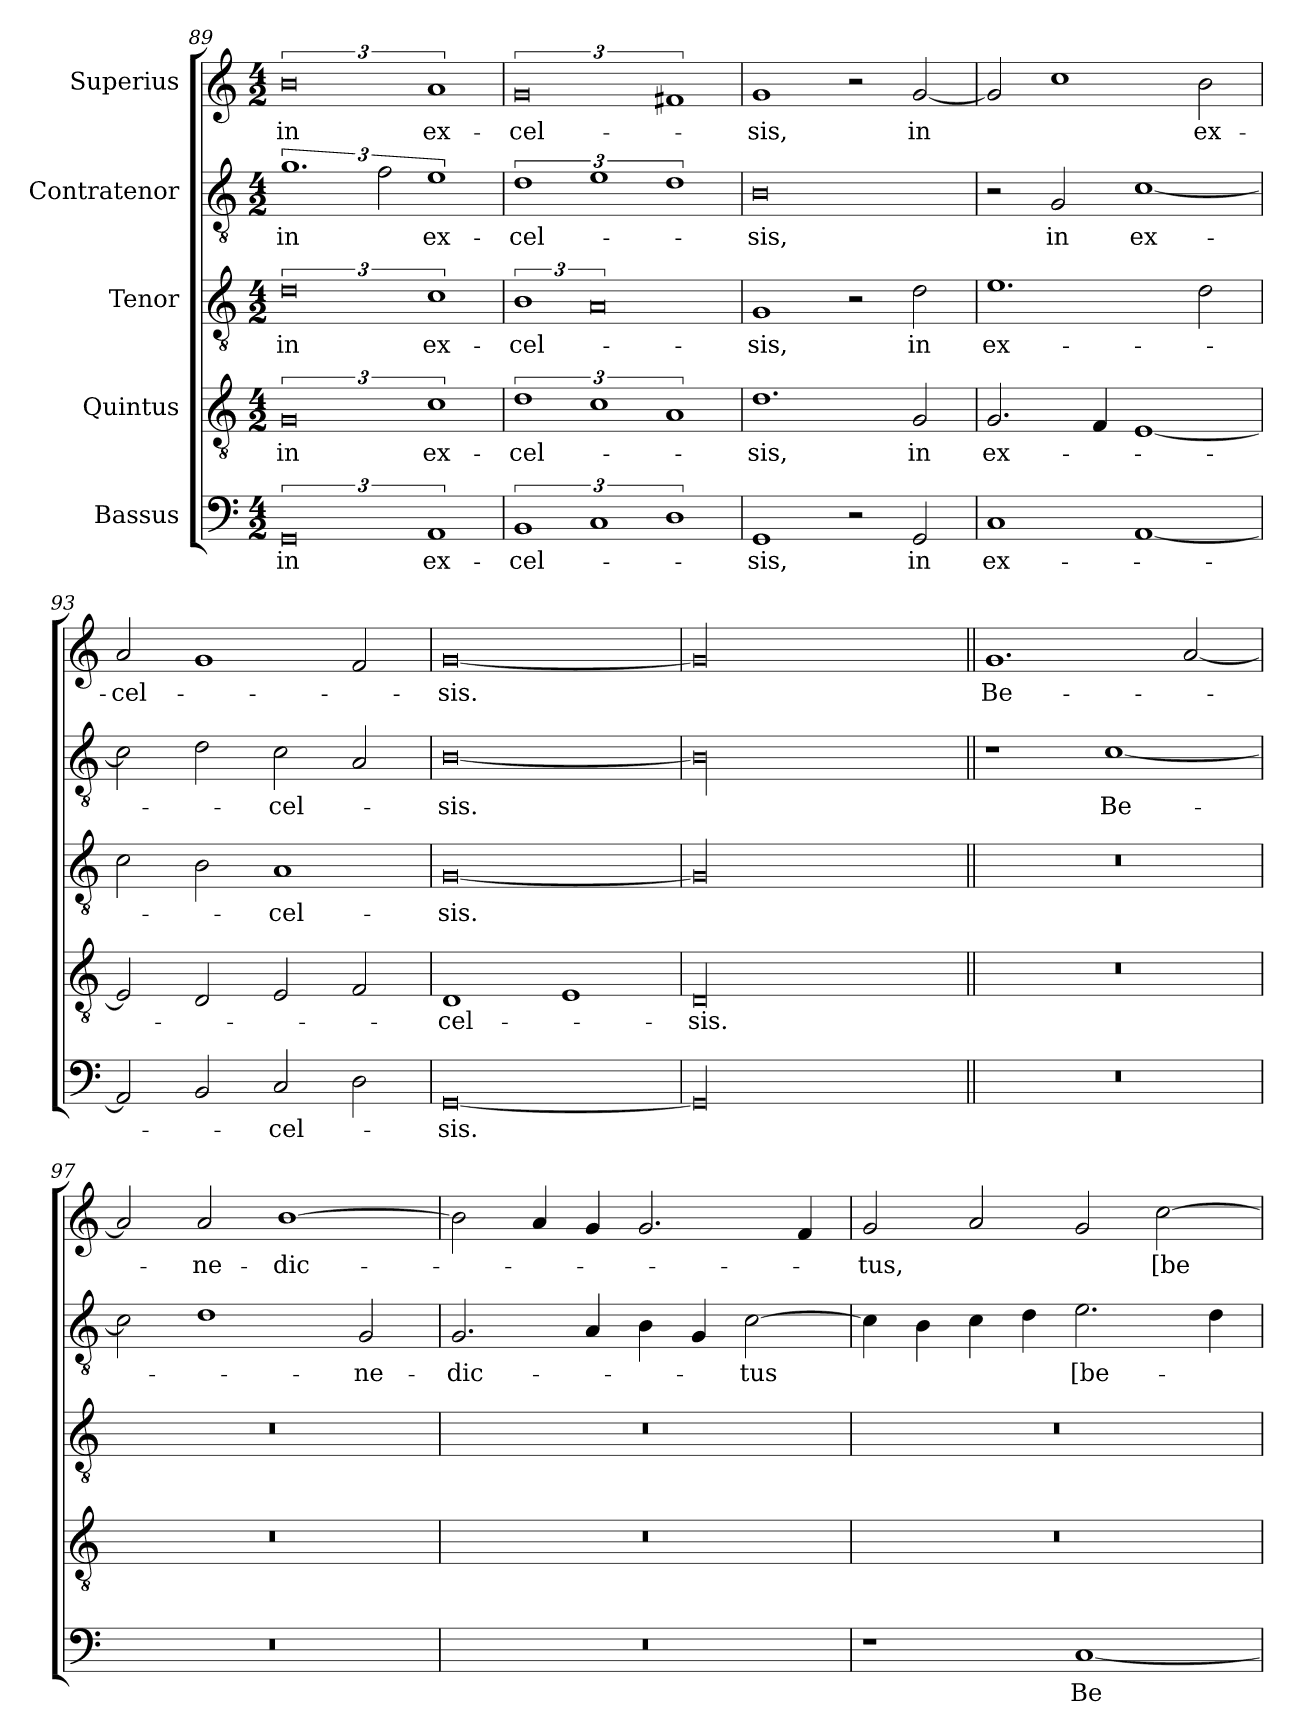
**kern	**text	**kern	**text	**kern	**text	**kern	**text	**kern	**text
*part5	*part5	*part4	*part4	*part3	*part3	*part2	*part2	*part1	*part1
*staff5	*staff5	*staff4	*staff4	*staff3	*staff3	*staff2	*staff2	*staff1	*staff1
*I"Bassus	*	*I"Quintus	*	*I"Tenor	*	*I"Contratenor	*	*I"Superius	*
*clefF4	*	*clefGv2	*	*clefGv2	*	*clefGv2	*	*clefG2	*
*k[]	*	*k[]	*	*k[]	*	*k[]	*	*k[]	*
*M4/2	*	*M4/2	*	*M4/2	*	*M4/2	*	*M4/2	*
=89	=89	=89	=89	=89	=89	=89	=89	=89	=89
3%4GG/	in	3%4G/	in	3%4d\	in	3%2.g\	in	3%4b\	in
.	.	.	.	.	.	3f\	.	.	.
3%2AA/	ex-	3%2c\	ex-	3%2c\	ex-	3%2e\	ex-	3%2a/	ex-
=90	=90	=90	=90	=90	=90	=90	=90	=90	=90
3%2BB/	-cel-	3%2d\	-cel-	3%2B\	-cel-	3%2d\	-cel-	3%4g/	-cel-
3%2C/	.	3%2c\	.	3%4A/	.	3%2e\	.	.	.
3%2D\	.	3%2A/	.	.	.	3%2d\	.	3%2f#X/	.
=91	=91	=91	=91	=91	=91	=91	=91	=91	=91
1GG/	-sis,	1.d\	-sis,	1G/	-sis,	0B/	-sis,	1g/	-sis,
2r	.	.	.	2r	.	.	.	2r	.
2GG/	in	2G/	in	2d\	in	.	.	[2g/	in
=92	=92	=92	=92	=92	=92	=92	=92	=92	=92
1C/	ex-	2.G/	ex-	1.e/	ex-	2r	.	2g/]	.
.	.	.	.	.	.	2G/	in	1cc\	.
.	.	4F/	.	.	.	.	.	.	.
[1AA/	.	[1E/	.	.	.	[1c/	ex-	.	.
.	.	.	.	2d\	.	.	.	2b\	ex-
=93	=93	=93	=93	=93	=93	=93	=93	=93	=93
2AA/]	.	2E/]	.	2c\	.	2c\]	.	2a/	-cel-
2BB/	.	2D/	.	2B\	.	2d\	.	1g/	.
2C/	-cel-	2E/	.	1A/	-cel-	2c\	-cel-	.	.
2D\	.	2F/	.	.	.	2A/	.	2f/	.
=94	=94	=94	=94	=94	=94	=94	=94	=94	=94
[0GG/	-sis.	1D/	-cel-	[0G/	-sis.	[0B/	-sis.	[0g/	-sis.
.	.	1E/	.	.	.	.	.	.	.
=95	=95	=95	=95	=95	=95	=95	=95	=95	=95
00GG/]	.	00D/	-sis.	00G/]	.	00B\]	.	00g/]	.
=96||	=96||	=96||	=96||	=96||	=96||	=96||	=96||	=96||	=96||
0r	.	0r	.	0r	.	1r	.	1.g/	Be-
.	.	.	.	.	.	[1c/	Be-	.	.
.	.	.	.	.	.	.	.	[2a/	.
=97	=97	=97	=97	=97	=97	=97	=97	=97	=97
0r	.	0r	.	0r	.	2c\]	.	2a/]	.
.	.	.	.	.	.	1d/	.	2a/	-ne-
.	.	.	.	.	.	.	.	[1b\	-dic-
.	.	.	.	.	.	2G/	-ne-	.	.
=98	=98	=98	=98	=98	=98	=98	=98	=98	=98
0r	.	0r	.	0r	.	2.G/	-dic-	2b\]	.
.	.	.	.	.	.	.	.	4a/	.
.	.	.	.	.	.	4A/	.	4g/	.
.	.	.	.	.	.	4B\	.	2.g/	.
.	.	.	.	.	.	4G/	.	.	.
.	.	.	.	.	.	[2c\	-tus	.	.
.	.	.	.	.	.	.	.	4f/	.
=99	=99	=99	=99	=99	=99	=99	=99	=99	=99
1r	.	0r	.	0r	.	4c\]	.	2g/	-tus,
.	.	.	.	.	.	4B\	.	.	.
.	.	.	.	.	.	4c\	.	2a/	.
.	.	.	.	.	.	4d\	.	.	.
[1C/	Be-	.	.	.	.	2.e\	[be-	2g/	.
.	.	.	.	.	.	.	.	[2cc\	[be-
.	.	.	.	.	.	4d\	.	.	.
=	=	=	=	=	=	=	=	=	=
*-	*-	*-	*-	*-	*-	*-	*-	*-	*-
